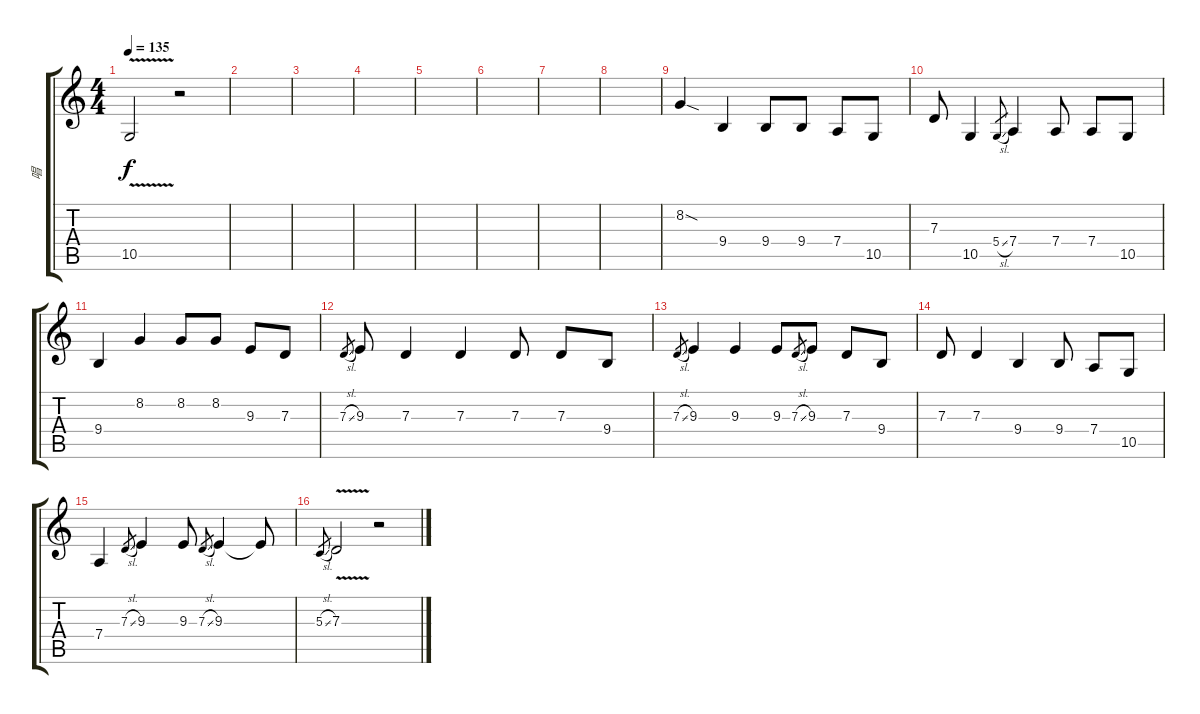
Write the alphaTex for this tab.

\track ("唱" "唱") {instrument tangoaccordion}
\staff {score tabs}
\tuning (E4 B3 G3 D3 A2 E2) {hide}
\ts (4 4)
\tempo 135
\clef g2
\ks c
10.5{v}.2{dy f} r.2 |
|
|
|
|
|
|
|
8.2{sod}.4 9.4.4 9.4.8 9.4.8 7.4.8 10.5.8 |
7.3.8 10.5.4 5.4{sl}.8{gr} 7.4.4 7.4.8 7.4.8 10.5.8 |
9.4.4 8.2.4 8.2.8 8.2.8 9.3.8 7.3.8 |
7.3{sl}.8{gr} 9.3.8 7.3.4 7.3.4 7.3.8 7.3.8 9.4.8 |
7.3{sl}.8{gr} 9.3.4 9.3.4 9.3.8 7.3{sl}.8{gr} 9.3.8 7.3.8 9.4.8 |
7.3.8 7.3.4 9.4.4 9.4.8 7.4.8 10.5.8 |
7.4.4 7.3{sl}.8{gr} 9.3.4 9.3.8 7.3{sl}.8{gr} 9.3.4 9.3{t}.8 |
5.3{sl}.8{gr} 7.3{v}.2 r.2
